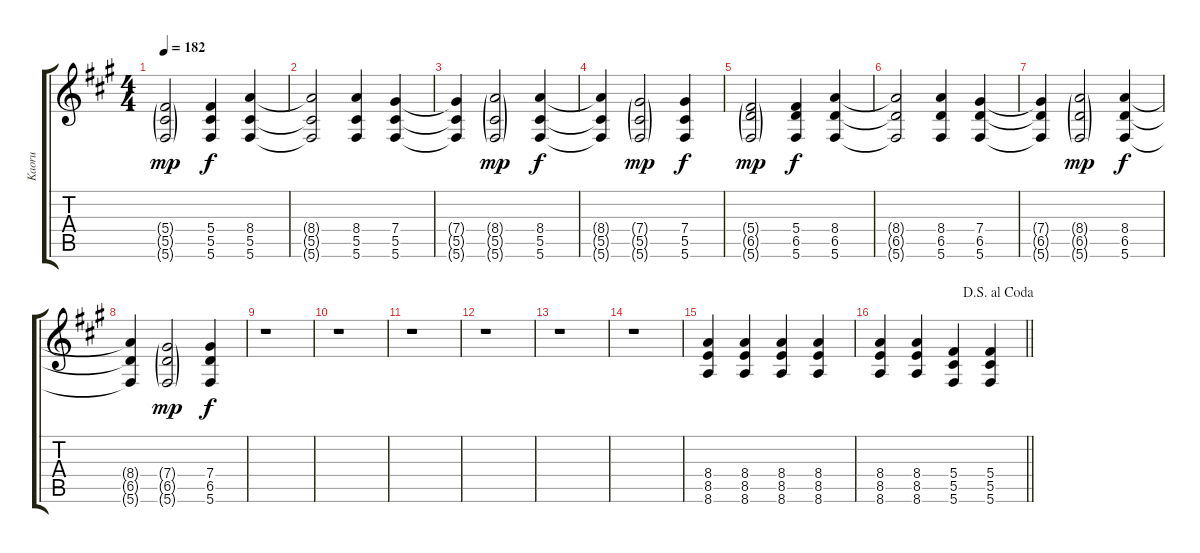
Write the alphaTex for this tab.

\track ("Kaoru" "Kaoru") {instrument overdrivenguitar}
\staff {score tabs}
\tuning (Eb4 Bb3 Gb3 Db3 Ab2 Db2) {hide}
\ts (4 4)
\tempo 182
\clef g2
\ks a
(5.4{g} 5.5{g} 5.6{g}).2{dy mp} (5.4 5.5 5.6).4{dy f} (8.4 5.5 5.6).4 |
(8.4{t} 5.5{t} 5.6{t}).2 (8.4 5.5 5.6).4 (7.4 5.5 5.6).4 |
(7.4{t} 5.5{t} 5.6{t}).4 (8.4{g} 5.5{g} 5.6{g}).2{dy mp} (8.4 5.5 5.6).4{dy f} |
(8.4{t} 5.5{t} 5.6{t}).4 (7.4{g} 5.5{g} 5.6{g}).2{dy mp} (7.4 5.5 5.6).4{dy f} |
(5.4{g} 6.5{g} 5.6{g}).2{dy mp} (5.4 6.5 5.6).4{dy f} (8.4 6.5 5.6).4 |
(8.4{t} 6.5{t} 5.6{t}).2 (8.4 6.5 5.6).4 (7.4 6.5 5.6).4 |
(7.4{t} 6.5{t} 5.6{t}).4 (8.4{g} 6.5{g} 5.6{g}).2{dy mp} (8.4 6.5 5.6).4{dy f} |
(8.4{t} 6.5{t} 5.6{t}).4 (7.4{g} 6.5{g} 5.6{g}).2{dy mp} (7.4 6.5 5.6).4{dy f} |
r.1 |
r.1 |
r.1 |
r.1 |
r.1 |
r.1 |
(8.4 8.5 8.6).4 (8.4 8.5 8.6).4 (8.4 8.5 8.6).4 (8.4 8.5 8.6).4 |
\jump dalsegnoalcoda
\barLineRight lightlight
(8.4 8.5 8.6).4 (8.4 8.5 8.6).4 (5.4 5.5 5.6).4 (5.4 5.5 5.6).4
